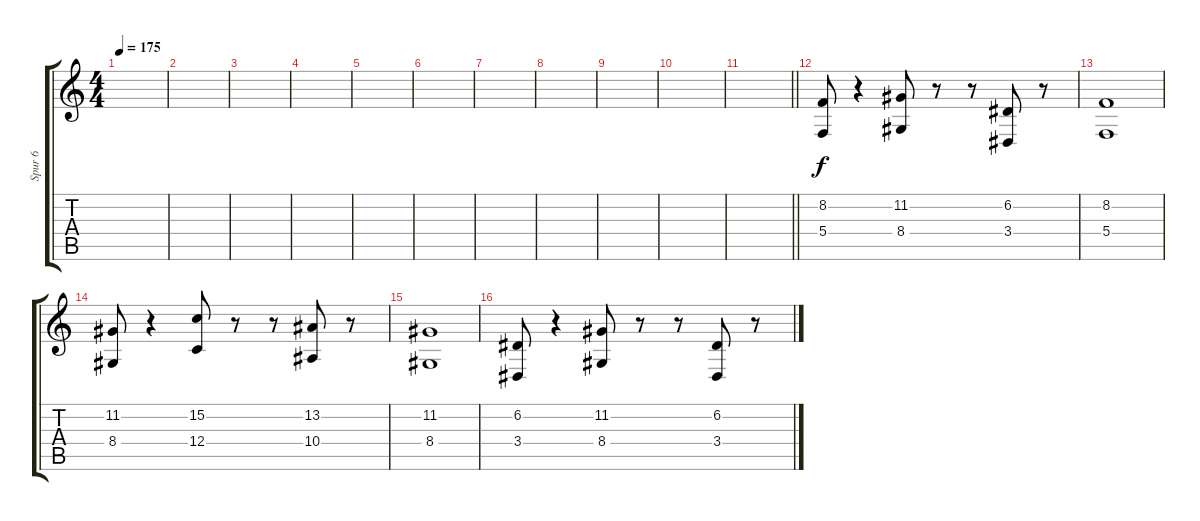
\track ("Spur 6" "Spur 6") {instrument orchestrahit}
\staff {score tabs}
\tuning (D4 A3 F3 C3 G2 D2) {hide}
\ts (4 4)
\tempo 175
\clef g2
\ks c
|
|
|
|
|
|
|
|
|
|
\barLineRight lightlight
|
(8.2 5.4).8 r.4 (11.2 8.4).8 r.8 r.8 (6.2 3.4).8 r.8 |
(8.2 5.4).1 |
(11.2 8.4).8 r.4 (15.2 12.4).8 r.8 r.8 (13.2 10.4).8 r.8 |
(11.2 8.4).1 |
(6.2 3.4).8 r.4 (11.2 8.4).8 r.8 r.8 (6.2 3.4).8 r.8
